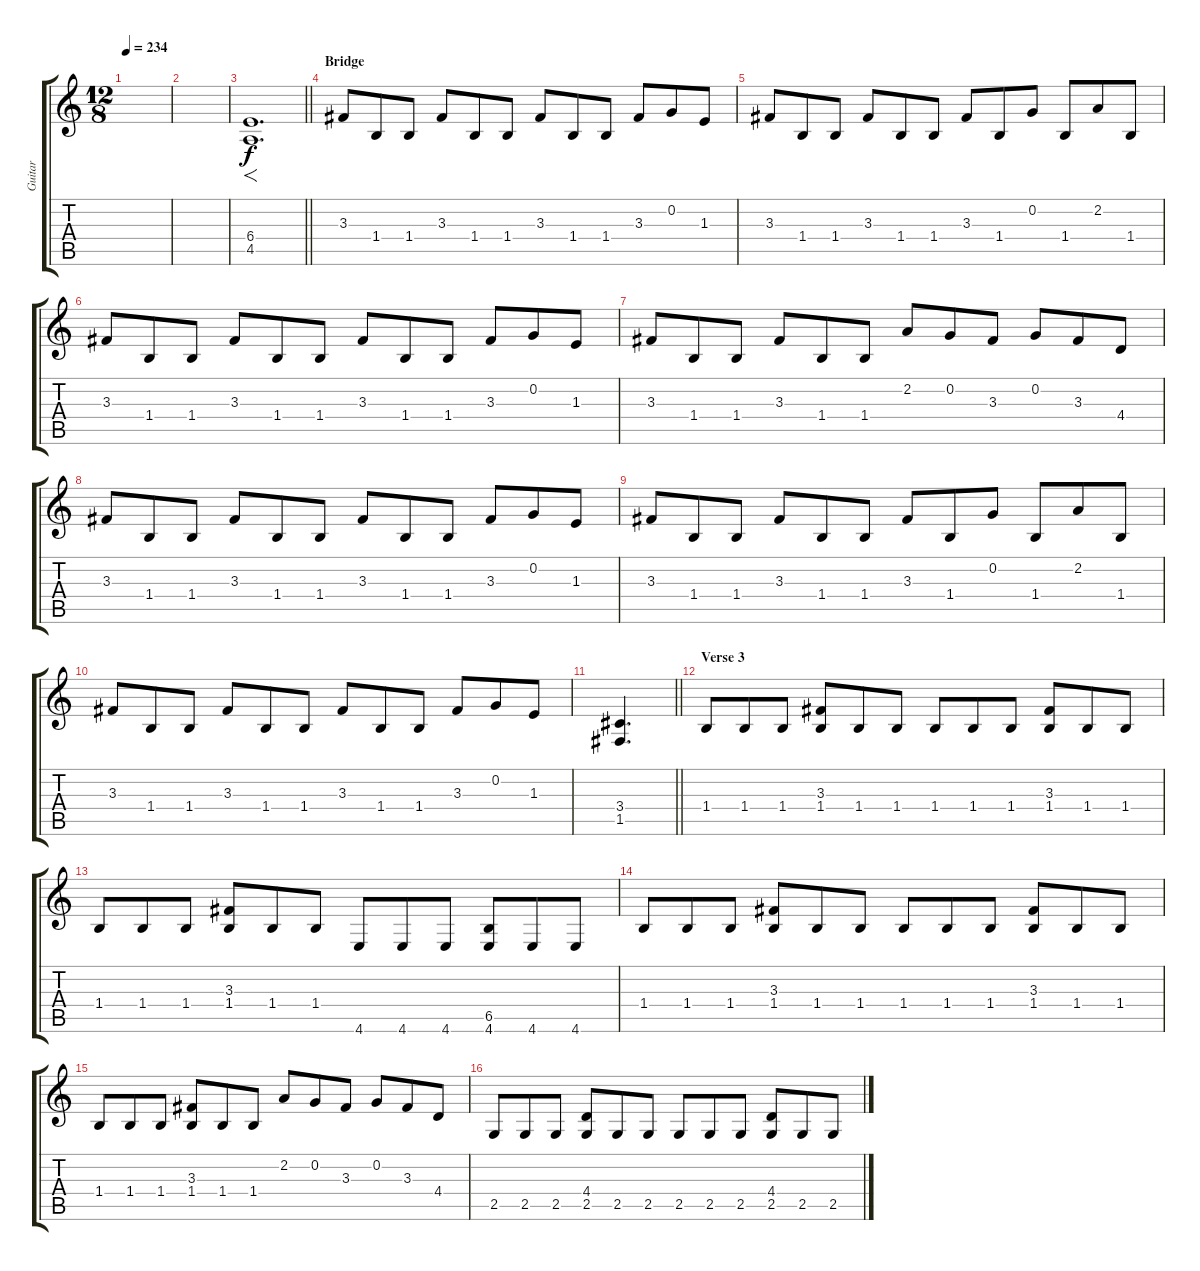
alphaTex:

\track ("Guitar" "Guitar") {instrument distortionguitar}
\staff {score tabs}
\tuning (C4 G3 Eb3 Bb2 F2 C2) {hide}
\ts (12 8)
\tempo 234
\clef g2
\ks c
|
|
\barLineRight lightlight
(6.4 4.5).1{f d} |
\section ("" "Bridge")
3.3.8 1.4.8 1.4.8 3.3.8 1.4.8 1.4.8 3.3.8 1.4.8 1.4.8 3.3.8 0.2.8 1.3.8 |
3.3.8 1.4.8 1.4.8 3.3.8 1.4.8 1.4.8 3.3.8 1.4.8 0.2.8 1.4.8 2.2.8 1.4.8 |
3.3.8 1.4.8 1.4.8 3.3.8 1.4.8 1.4.8 3.3.8 1.4.8 1.4.8 3.3.8 0.2.8 1.3.8 |
3.3.8 1.4.8 1.4.8 3.3.8 1.4.8 1.4.8 2.2.8 0.2.8 3.3.8 0.2.8 3.3.8 4.4.8 |
3.3.8 1.4.8 1.4.8 3.3.8 1.4.8 1.4.8 3.3.8 1.4.8 1.4.8 3.3.8 0.2.8 1.3.8 |
3.3.8 1.4.8 1.4.8 3.3.8 1.4.8 1.4.8 3.3.8 1.4.8 0.2.8 1.4.8 2.2.8 1.4.8 |
3.3.8 1.4.8 1.4.8 3.3.8 1.4.8 1.4.8 3.3.8 1.4.8 1.4.8 3.3.8 0.2.8 1.3.8 |
\barLineRight lightlight
(3.4 1.5).4{d} |
\section ("" "Verse 3")
1.4.8 1.4.8 1.4.8 (3.3 1.4).8 1.4.8 1.4.8 1.4.8 1.4.8 1.4.8 (3.3 1.4).8 1.4.8 1.4.8 |
1.4.8 1.4.8 1.4.8 (3.3 1.4).8 1.4.8 1.4.8 4.6.8 4.6.8 4.6.8 (6.5 4.6).8 4.6.8 4.6.8 |
1.4.8 1.4.8 1.4.8 (3.3 1.4).8 1.4.8 1.4.8 1.4.8 1.4.8 1.4.8 (3.3 1.4).8 1.4.8 1.4.8 |
1.4.8 1.4.8 1.4.8 (3.3 1.4).8 1.4.8 1.4.8 2.2.8 0.2.8 3.3.8 0.2.8 3.3.8 4.4.8 |
2.5.8 2.5.8 2.5.8 (4.4 2.5).8 2.5.8 2.5.8 2.5.8 2.5.8 2.5.8 (4.4 2.5).8 2.5.8 2.5.8
